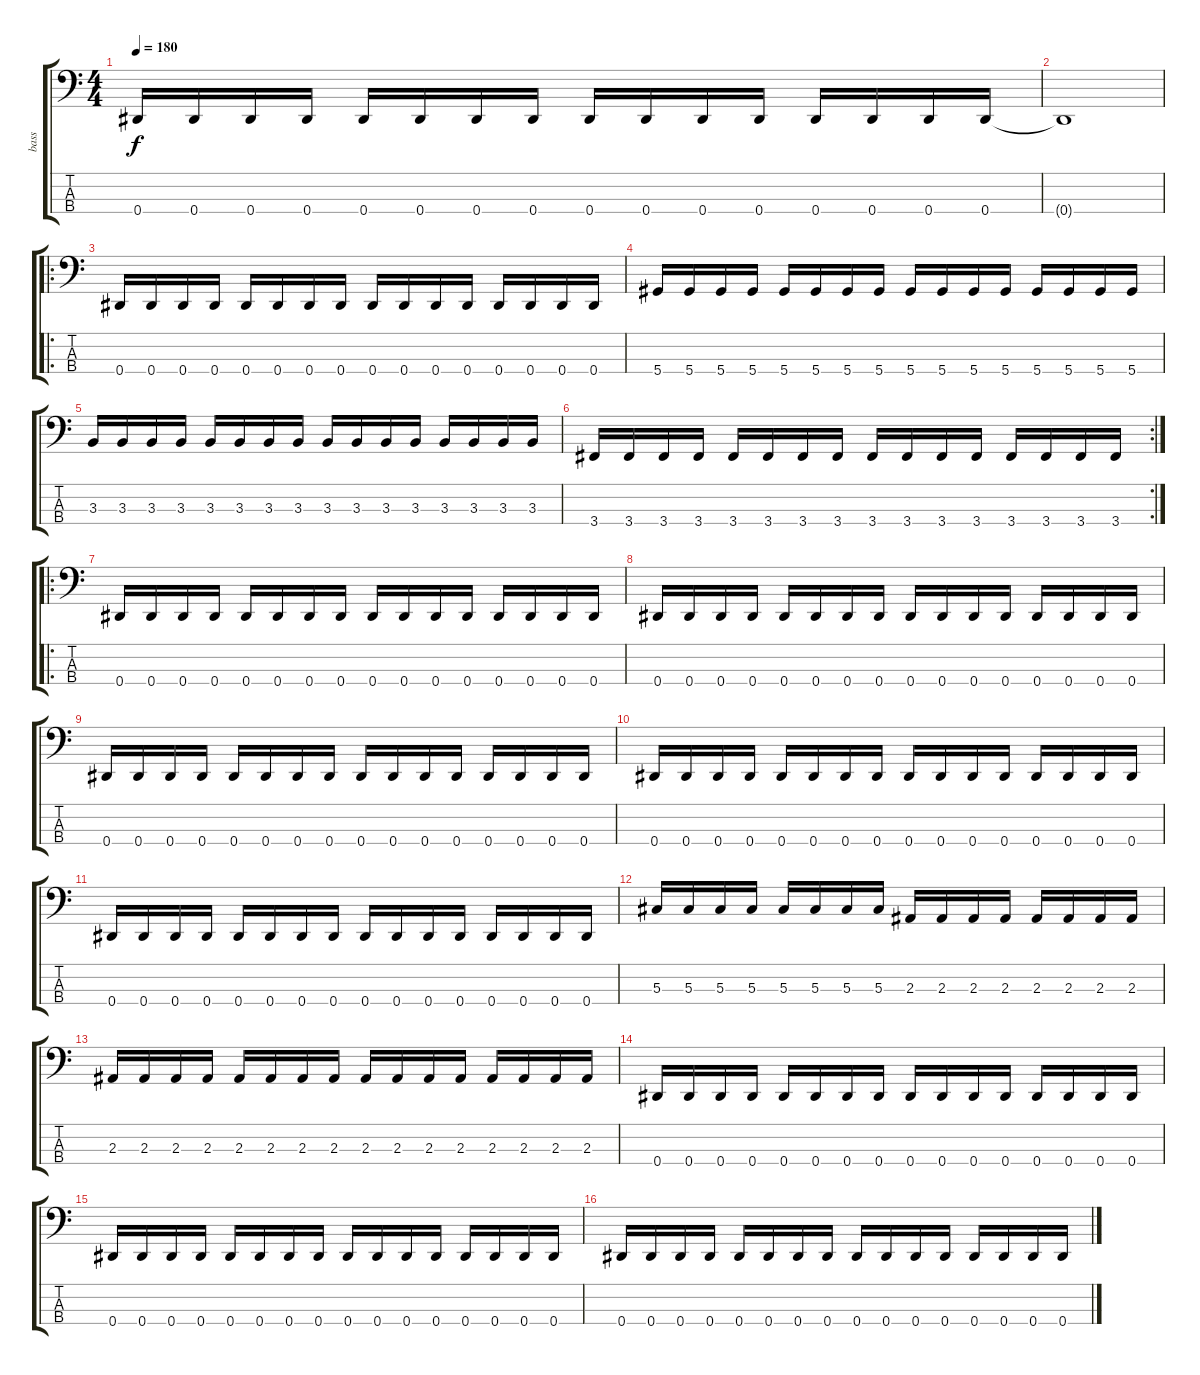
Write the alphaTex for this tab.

\track ("bass" "bass") {instrument electricbasspick}
\staff {score tabs}
\tuning (Gb2 Db2 Ab1 Eb1) {hide}
\ts (4 4)
\tempo 180
\clef f4
\ks c
0.4.16{dy f} 0.4.16 0.4.16 0.4.16 0.4.16 0.4.16 0.4.16 0.4.16 0.4.16 0.4.16 0.4.16 0.4.16 0.4.16 0.4.16 0.4.16 0.4.16 |
0.4{t}.1 |
\ro
0.4.16 0.4.16 0.4.16 0.4.16 0.4.16 0.4.16 0.4.16 0.4.16 0.4.16 0.4.16 0.4.16 0.4.16 0.4.16 0.4.16 0.4.16 0.4.16 |
5.4.16 5.4.16 5.4.16 5.4.16 5.4.16 5.4.16 5.4.16 5.4.16 5.4.16 5.4.16 5.4.16 5.4.16 5.4.16 5.4.16 5.4.16 5.4.16 |
3.3.16 3.3.16 3.3.16 3.3.16 3.3.16 3.3.16 3.3.16 3.3.16 3.3.16 3.3.16 3.3.16 3.3.16 3.3.16 3.3.16 3.3.16 3.3.16 |
\rc 2
3.4.16 3.4.16 3.4.16 3.4.16 3.4.16 3.4.16 3.4.16 3.4.16 3.4.16 3.4.16 3.4.16 3.4.16 3.4.16 3.4.16 3.4.16 3.4.16 |
\ro
0.4.16 0.4.16 0.4.16 0.4.16 0.4.16 0.4.16 0.4.16 0.4.16 0.4.16 0.4.16 0.4.16 0.4.16 0.4.16 0.4.16 0.4.16 0.4.16 |
0.4.16 0.4.16 0.4.16 0.4.16 0.4.16 0.4.16 0.4.16 0.4.16 0.4.16 0.4.16 0.4.16 0.4.16 0.4.16 0.4.16 0.4.16 0.4.16 |
0.4.16 0.4.16 0.4.16 0.4.16 0.4.16 0.4.16 0.4.16 0.4.16 0.4.16 0.4.16 0.4.16 0.4.16 0.4.16 0.4.16 0.4.16 0.4.16 |
0.4.16 0.4.16 0.4.16 0.4.16 0.4.16 0.4.16 0.4.16 0.4.16 0.4.16 0.4.16 0.4.16 0.4.16 0.4.16 0.4.16 0.4.16 0.4.16 |
0.4.16 0.4.16 0.4.16 0.4.16 0.4.16 0.4.16 0.4.16 0.4.16 0.4.16 0.4.16 0.4.16 0.4.16 0.4.16 0.4.16 0.4.16 0.4.16 |
5.3.16 5.3.16 5.3.16 5.3.16 5.3.16 5.3.16 5.3.16 5.3.16 2.3.16 2.3.16 2.3.16 2.3.16 2.3.16 2.3.16 2.3.16 2.3.16 |
2.3.16 2.3.16 2.3.16 2.3.16 2.3.16 2.3.16 2.3.16 2.3.16 2.3.16 2.3.16 2.3.16 2.3.16 2.3.16 2.3.16 2.3.16 2.3.16 |
0.4.16 0.4.16 0.4.16 0.4.16 0.4.16 0.4.16 0.4.16 0.4.16 0.4.16 0.4.16 0.4.16 0.4.16 0.4.16 0.4.16 0.4.16 0.4.16 |
0.4.16 0.4.16 0.4.16 0.4.16 0.4.16 0.4.16 0.4.16 0.4.16 0.4.16 0.4.16 0.4.16 0.4.16 0.4.16 0.4.16 0.4.16 0.4.16 |
0.4.16 0.4.16 0.4.16 0.4.16 0.4.16 0.4.16 0.4.16 0.4.16 0.4.16 0.4.16 0.4.16 0.4.16 0.4.16 0.4.16 0.4.16 0.4.16
